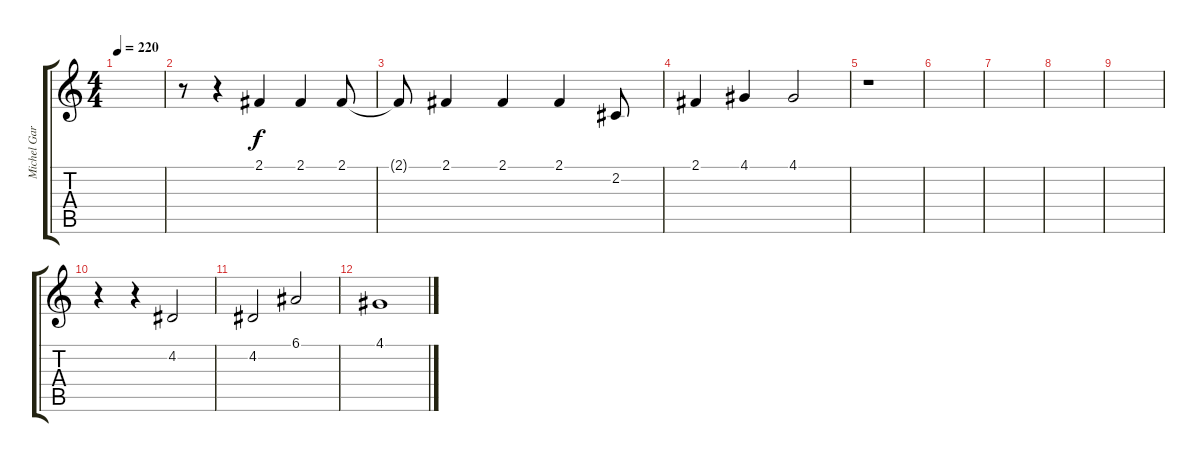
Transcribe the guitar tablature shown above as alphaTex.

\track ("Michel Garcia" "Michel Gar") {instrument clarinet}
\staff {score tabs}
\tuning (E4 B3 G3 D3 A2 E2) {hide}
\ts (4 4)
\tempo 220
\clef g2
\ks c
|
r.8 r.4 2.1.4 2.1.4 2.1.8 |
2.1{t}.8 2.1.4 2.1.4 2.1.4 2.2.8 |
2.1.4 4.1.4 4.1.2 |
r.1 |
|
|
|
|
r.4 r.4 4.2.2 |
4.2.2 6.1.2 |
4.1.1
